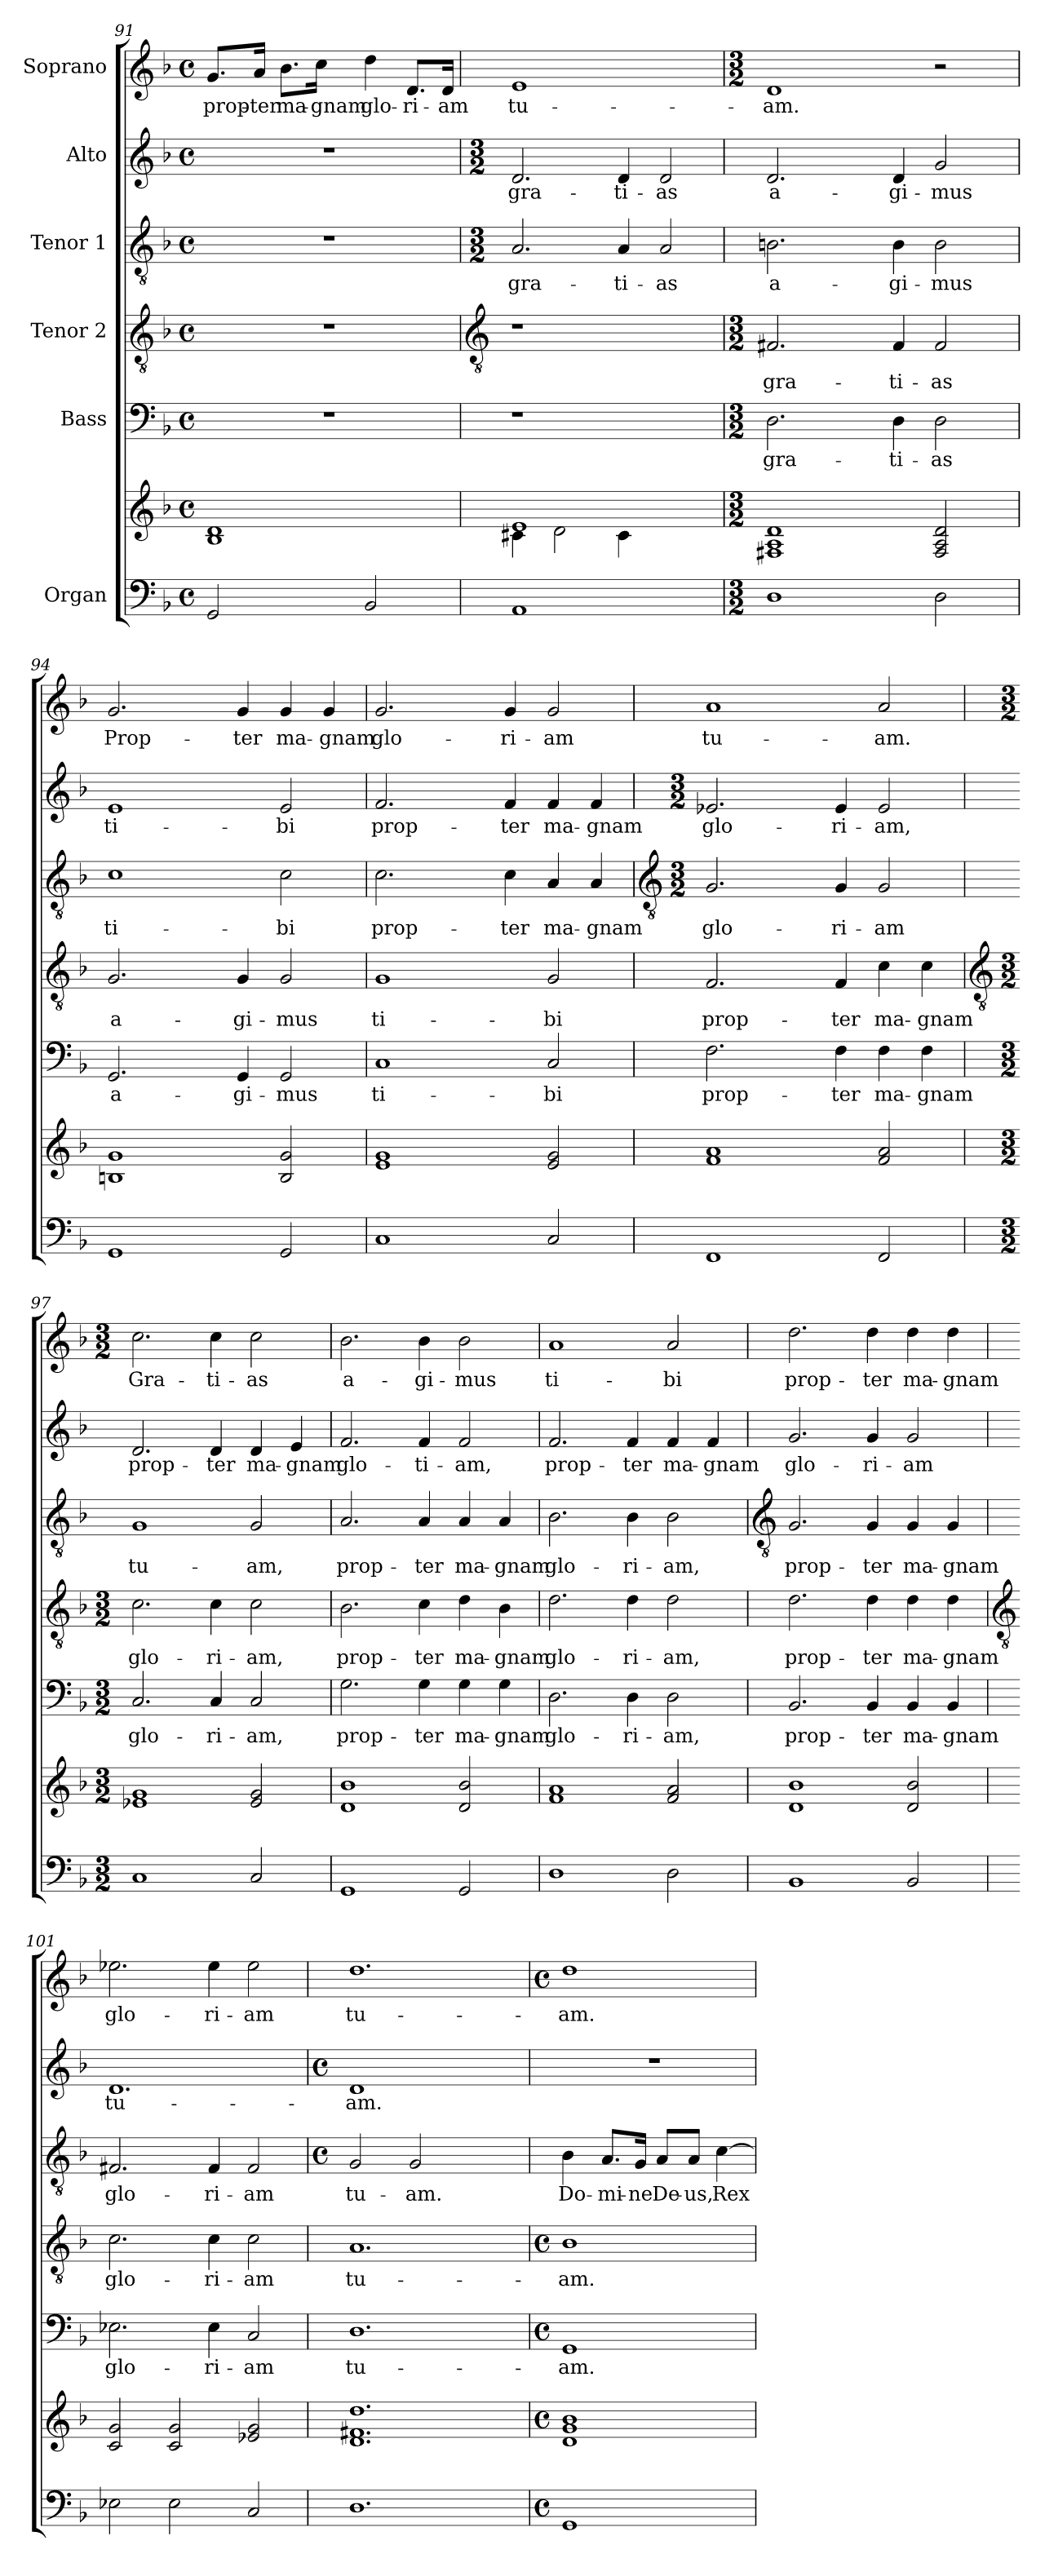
**kern	**kern	**kern	**text	**kern	**text	**kern	**text	**kern	**text	**kern	**text
*part6	*part6	*part5	*part5	*part4	*part4	*part3	*part3	*part2	*part2	*part1	*part1
*staff7	*staff6	*staff5	*staff5	*staff4	*staff4	*staff3	*staff3	*staff2	*staff2	*staff1	*staff1
*I"Organ	*	*I"Bass	*	*I"Tenor 2	*	*I"Tenor 1	*	*I"Alto	*	*I"Soprano	*
!!LO:LB:g=z
*clefF4	*clefG2	*clefF4	*	*clefGv2	*	*clefGv2	*	*clefG2	*	*clefG2	*
*k[b-]	*k[b-]	*k[b-]	*	*k[b-]	*	*k[b-]	*	*k[b-]	*	*k[b-]	*
*F:	*F:	*F:	*	*F:	*	*F:	*	*F:	*	*F:	*
*M4/4	*M4/4	*M4/4	*	*M4/4	*	*M4/4	*	*M4/4	*	*M4/4	*
*met(c)	*met(c)	*met(c)	*	*met(c)	*	*met(c)	*	*met(c)	*	*met(c)	*
=91	=91	=91	=91	=91	=91	=91	=91	=91	=91	=91	=91
!	!	!	!	!	!	!	!	!	!	!	!LO:LY:b
2GG/	1B- 1d	1r	.	1r	.	1r	.	1r	.	8.g/L	prop-
!	!	!	!	!	!	!	!	!	!	!	!LO:LY:b
.	.	.	.	.	.	.	.	.	.	16a/J	-ter
!	!	!	!	!	!	!	!	!	!	!	!LO:LY:b
.	.	.	.	.	.	.	.	.	.	8.b-\L	ma-
!	!	!	!	!	!	!	!	!	!	!	!LO:LY:b
.	.	.	.	.	.	.	.	.	.	16cc\J	-gnam
!	!	!	!	!	!	!	!	!	!	!	!LO:LY:b
2BB-/	.	.	.	.	.	.	.	.	.	4dd\	glo-
!	!	!	!	!	!	!	!	!	!	!	!LO:LY:b
.	.	.	.	.	.	.	.	.	.	8.d/L	-ri-
!	!	!	!	!	!	!	!	!	!	!	!LO:LY:b
.	.	.	.	.	.	.	.	.	.	16d/J	-am
!!LO:LB:g=z
=92	=92	=92	=92	=92	=92	=92	=92	=92	=92	=92	=92
*	*	*	*	*clefGv2	*	*	*	*	*	*	*
*	*	*	*	*	*	*M3/2	*	*M3/2	*	*	*
*	*^	*	*	*	*	*	*	*	*	*	*
!	!	!	!	!	!	!	!	!LO:LY:b	!	!LO:LY:b	!	!LO:LY:b
1AA	1e/	4c#X\	1r	.	1r	.	2.A/	gra-	2.d/	gra-	1e	tu-
.	.	2d\	.	.	.	.	.	.	.	.	.	.
!	!	!	!	!	!	!	!	!LO:LY:b	!	!LO:LY:b	!	!
.	.	4c#\	.	.	.	.	4A/	-ti-	4d/	-ti-	.	.
!	!	!	!	!	!	!	!	!LO:LY:b	!	!LO:LY:b	!	!
2ryy	2ryy	2ryy	2ryy	.	2ryy	.	2A/	-as	2d/	-as	2ryy	.
=93	=93	=93	=93	=93	=93	=93	=93	=93	=93	=93	=93	=93
*M3/2	*M3/2	*	*M3/2	*	*M3/2	*	*	*	*	*	*M3/2	*
!	!	!	!	!LO:LY:b	!	!LO:LY:b	!	!LO:LY:b	!	!LO:LY:b	!	!LO:LY:b
1D	1F#X/ 1A/ 1d/	4ryy	2.D\	gra-	2.F#X/	gra-	2.Bn\	a-	2.d/	a-	1d	-am.
.	.	4ryy	.	.	.	.	.	.	.	.	.	.
.	.	4ryy	.	.	.	.	.	.	.	.	.	.
!	!	!	!	!LO:LY:b	!	!LO:LY:b	!	!LO:LY:b	!	!LO:LY:b	!	!
.	.	4ryy	4D\	-ti-	4F#/	-ti-	4B\	-gi-	4d/	-gi-	.	.
!	!	!	!	!LO:LY:b	!	!LO:LY:b	!	!LO:LY:b	!	!LO:LY:b	!	!
2D\	2F#/ 2A/ 2d/	4ryy	2D\	-as	2F#/	-as	2B\	-mus	2g/	-mus	2r	.
.	.	4ryy	.	.	.	.	.	.	.	.	.	.
=94	=94	=94	=94	=94	=94	=94	=94	=94	=94	=94	=94	=94
!	!	!	!	!LO:LY:b	!	!LO:LY:b	!	!LO:LY:b	!	!LO:LY:b	!	!LO:LY:b
1GG	1Bn/ 1g/	4ryy	2.GG/	a-	2.G/	a-	1c	ti-	1e	ti-	2.g/	Prop-
.	.	4ryy	.	.	.	.	.	.	.	.	.	.
.	.	4ryy	.	.	.	.	.	.	.	.	.	.
!	!	!	!	!LO:LY:b	!	!LO:LY:b	!	!	!	!	!	!LO:LY:b
.	.	4ryy	4GG/	-gi-	4G/	-gi-	.	.	.	.	4g/	-ter
!	!	!	!	!LO:LY:b	!	!LO:LY:b	!	!LO:LY:b	!	!LO:LY:b	!	!LO:LY:b
2GG/	2B/ 2g/	4ryy	2GG/	-mus	2G/	-mus	2c\	-bi	2e/	-bi	4g/	ma-
!	!	!	!	!	!	!	!	!	!	!	!	!LO:LY:b
.	.	4ryy	.	.	.	.	.	.	.	.	4g/	-gnam
=95	=95	=95	=95	=95	=95	=95	=95	=95	=95	=95	=95	=95
!	!	!	!	!LO:LY:b	!	!LO:LY:b	!	!LO:LY:b	!	!LO:LY:b	!	!LO:LY:b
1C	1e/ 1g/	4ryy	1C	ti-	1G	ti-	2.c\	prop-	2.f/	prop-	2.g/	glo-
.	.	4ryy	.	.	.	.	.	.	.	.	.	.
.	.	4ryy	.	.	.	.	.	.	.	.	.	.
!	!	!	!	!	!	!	!	!LO:LY:b	!	!LO:LY:b	!	!LO:LY:b
.	.	4ryy	.	.	.	.	4c\	-ter	4f/	-ter	4g/	-ri-
!	!	!	!	!LO:LY:b	!	!LO:LY:b	!	!LO:LY:b	!	!LO:LY:b	!	!LO:LY:b
2C/	2e/ 2g/	4ryy	2C/	-bi	2G/	-bi	4A/	ma-	4f/	ma-	2g/	-am
!	!	!	!	!	!	!	!	!LO:LY:b	!	!LO:LY:b	!	!
.	.	4ryy	.	.	.	.	4A/	-gnam	4f/	-gnam	.	.
!!LO:LB:g=z
=96	=96	=96	=96	=96	=96	=96	=96	=96	=96	=96	=96	=96
*	*	*	*	*	*	*	*clefGv2	*	*	*	*	*
*	*	*	*	*	*	*	*M3/2	*	*M3/2	*	*	*
!	!	!	!	!LO:LY:b	!	!LO:LY:b	!	!LO:LY:b	!	!LO:LY:b	!	!LO:LY:b
1FF	1f/ 1a/	4ryy	2.F\	prop-	2.F/	prop-	2.G/	glo-	2.e-X/	glo-	1a	tu-
.	.	4ryy	.	.	.	.	.	.	.	.	.	.
.	.	4ryy	.	.	.	.	.	.	.	.	.	.
!	!	!	!	!LO:LY:b	!	!LO:LY:b	!	!LO:LY:b	!	!LO:LY:b	!	!
.	.	4ryy	4F\	-ter	4F/	-ter	4G/	-ri-	4e-/	-ri-	.	.
!	!	!	!	!LO:LY:b	!	!LO:LY:b	!	!LO:LY:b	!	!LO:LY:b	!	!LO:LY:b
2FF/	2f/ 2a/	4ryy	4F\	ma-	4c\	ma-	2G/	-am	2e-/	-am,	2a/	-am.
!	!	!	!	!LO:LY:b	!	!LO:LY:b	!	!	!	!	!	!
.	.	4ryy	4F\	-gnam	4c\	-gnam	.	.	.	.	.	.
*	*v	*v	*	*	*	*	*	*	*	*	*	*
!!LO:LB:g=z
=97	=97	=97	=97	=97	=97	=97	=97	=97	=97	=97	=97
*	*	*	*	*clefGv2	*	*	*	*	*	*	*
*M3/2	*M3/2	*M3/2	*	*M3/2	*	*	*	*	*	*M3/2	*
*	*^	*	*	*	*	*	*	*	*	*	*
!	!	!	!	!LO:LY:b	!	!LO:LY:b	!	!LO:LY:b	!	!LO:LY:b	!	!LO:LY:b
*	*v	*v	*	*	*	*	*	*	*	*	*	*
1C	1e-X 1g	2.C/	glo-	2.c\	glo-	1G	tu-	2.d/	prop-	2.cc\	Gra-
!	!	!	!LO:LY:b	!	!LO:LY:b	!	!	!	!LO:LY:b	!	!LO:LY:b
.	.	4C/	-ri-	4c\	-ri-	.	.	4d/	-ter	4cc\	-ti-
!	!	!	!LO:LY:b	!	!LO:LY:b	!	!LO:LY:b	!	!LO:LY:b	!	!LO:LY:b
2C/	2e-/ 2g/	2C/	-am,	2c\	-am,	2G/	-am,	4d/	ma-	2cc\	-as
!	!	!	!	!	!	!	!	!	!LO:LY:b	!	!
.	.	.	.	.	.	.	.	4e/	-gnam	.	.
=98	=98	=98	=98	=98	=98	=98	=98	=98	=98	=98	=98
!	!	!	!LO:LY:b	!	!LO:LY:b	!	!LO:LY:b	!	!LO:LY:b	!	!LO:LY:b
1GG	1d 1b-	2.G\	prop-	2.B-\	prop-	2.A/	prop-	2.f/	glo-	2.b-\	a-
!	!	!	!LO:LY:b	!	!LO:LY:b	!	!LO:LY:b	!	!LO:LY:b	!	!LO:LY:b
.	.	4G\	-ter	4c\	-ter	4A/	-ter	4f/	-ti-	4b-\	-gi-
!	!	!	!LO:LY:b	!	!LO:LY:b	!	!LO:LY:b	!	!LO:LY:b	!	!LO:LY:b
2GG/	2d/ 2b-/	4G\	ma-	4d\	ma-	4A/	ma-	2f/	-am,	2b-\	-mus
!	!	!	!LO:LY:b	!	!LO:LY:b	!	!LO:LY:b	!	!	!	!
.	.	4G\	-gnam	4B-\	-gnam	4A/	-gnam	.	.	.	.
=99	=99	=99	=99	=99	=99	=99	=99	=99	=99	=99	=99
!	!	!	!LO:LY:b	!	!LO:LY:b	!	!LO:LY:b	!	!LO:LY:b	!	!LO:LY:b
1D	1f 1a	2.D\	glo-	2.d\	glo-	2.B-\	glo-	2.f/	prop-	1a	ti-
!	!	!	!LO:LY:b	!	!LO:LY:b	!	!LO:LY:b	!	!LO:LY:b	!	!
.	.	4D\	-ri-	4d\	-ri-	4B-\	-ri-	4f/	-ter	.	.
!	!	!	!LO:LY:b	!	!LO:LY:b	!	!LO:LY:b	!	!LO:LY:b	!	!LO:LY:b
2D\	2f/ 2a/	2D\	-am,	2d\	-am,	2B-\	-am,	4f/	ma-	2a/	-bi
!	!	!	!	!	!	!	!	!	!LO:LY:b	!	!
.	.	.	.	.	.	.	.	4f/	-gnam	.	.
!!LO:LB:g=z
=100	=100	=100	=100	=100	=100	=100	=100	=100	=100	=100	=100
*	*	*	*	*	*	*clefGv2	*	*	*	*	*
!	!	!	!LO:LY:b	!	!LO:LY:b	!	!LO:LY:b	!	!LO:LY:b	!	!LO:LY:b
1BB-	1d 1b-	2.BB-/	prop-	2.d\	prop-	2.G/	prop-	2.g/	glo-	2.dd\	prop-
!	!	!	!LO:LY:b	!	!LO:LY:b	!	!LO:LY:b	!	!LO:LY:b	!	!LO:LY:b
.	.	4BB-/	-ter	4d\	-ter	4G/	-ter	4g/	-ri-	4dd\	-ter
!	!	!	!LO:LY:b	!	!LO:LY:b	!	!LO:LY:b	!	!LO:LY:b	!	!LO:LY:b
2BB-/	2d/ 2b-/	4BB-/	ma-	4d\	ma-	4G/	ma-	2g/	-am	4dd\	ma-
!	!	!	!LO:LY:b	!	!LO:LY:b	!	!LO:LY:b	!	!	!	!LO:LY:b
.	.	4BB-/	-gnam	4d\	-gnam	4G/	-gnam	.	.	4dd\	-gnam
!!LO:LB:g=z
=101	=101	=101	=101	=101	=101	=101	=101	=101	=101	=101	=101
*	*	*	*	*clefGv2	*	*	*	*	*	*	*
!	!	!	!LO:LY:b	!	!LO:LY:b	!	!LO:LY:b	!	!LO:LY:b	!	!LO:LY:b
2E-X\	2c/ 2g/	2.E-X\	glo-	2.c\	glo-	2.F#X/	glo-	1.d	tu-	2.ee-X\	glo-
2E-\	2c/ 2g/	.	.	.	.	.	.	.	.	.	.
!	!	!	!LO:LY:b	!	!LO:LY:b	!	!LO:LY:b	!	!	!	!LO:LY:b
.	.	4E-\	-ri-	4c\	-ri-	4F#/	-ri-	.	.	4ee-\	-ri-
!	!	!	!LO:LY:b	!	!LO:LY:b	!	!LO:LY:b	!	!	!	!LO:LY:b
2C/	2e-X/ 2g/	2C/	-am	2c\	-am	2F#/	-am	.	.	2ee-\	-am
=102	=102	=102	=102	=102	=102	=102	=102	=102	=102	=102	=102
*	*	*	*	*	*	*M4/4	*	*M4/4	*	*	*
*	*	*	*	*	*	*met(c)	*	*met(c)	*	*	*
!	!	!	!LO:LY:b	!	!LO:LY:b	!	!LO:LY:b	!	!LO:LY:b	!	!LO:LY:b
1.D	1.d 1.f#X 1.dd	1.D	tu-	1.A	tu-	2G/	tu-	1d	-am.	1.dd	tu-
!	!	!	!	!	!	!	!LO:LY:b	!	!	!	!
.	.	.	.	.	.	2G/	-am.	.	.	.	.
.	.	.	.	.	.	2ryy	.	2ryy	.	.	.
=103	=103	=103	=103	=103	=103	=103	=103	=103	=103	=103	=103
*M4/4	*M4/4	*M4/4	*	*M4/4	*	*	*	*	*	*M4/4	*
*met(c)	*met(c)	*met(c)	*	*met(c)	*	*	*	*	*	*met(c)	*
!	!	!	!LO:LY:b	!	!LO:LY:b	!	!LO:LY:b	!	!	!	!LO:LY:b
1GG	1d 1g 1b-	1GG	-am.	1B-	-am.	4B-\	Do-	1r	.	1dd	-am.
!	!	!	!	!	!	!	!LO:LY:b	!	!	!	!
.	.	.	.	.	.	8.A/L	-mi-	.	.	.	.
!	!	!	!	!	!	!	!LO:LY:b	!	!	!	!
.	.	.	.	.	.	16G/J	-ne	.	.	.	.
!	!	!	!	!	!	!	!LO:LY:b	!	!	!	!
.	.	.	.	.	.	8A/L	De-	.	.	.	.
!	!	!	!	!	!	!	!LO:LY:b	!	!	!	!
.	.	.	.	.	.	8A/J	-us,	.	.	.	.
!	!	!	!	!	!	!	!LO:LY:b	!	!	!	!
.	.	.	.	.	.	[4c\	Rex	.	.	.	.
=	=	=	=	=	=	=	=	=	=	=	=
*-	*-	*-	*-	*-	*-	*-	*-	*-	*-	*-	*-
